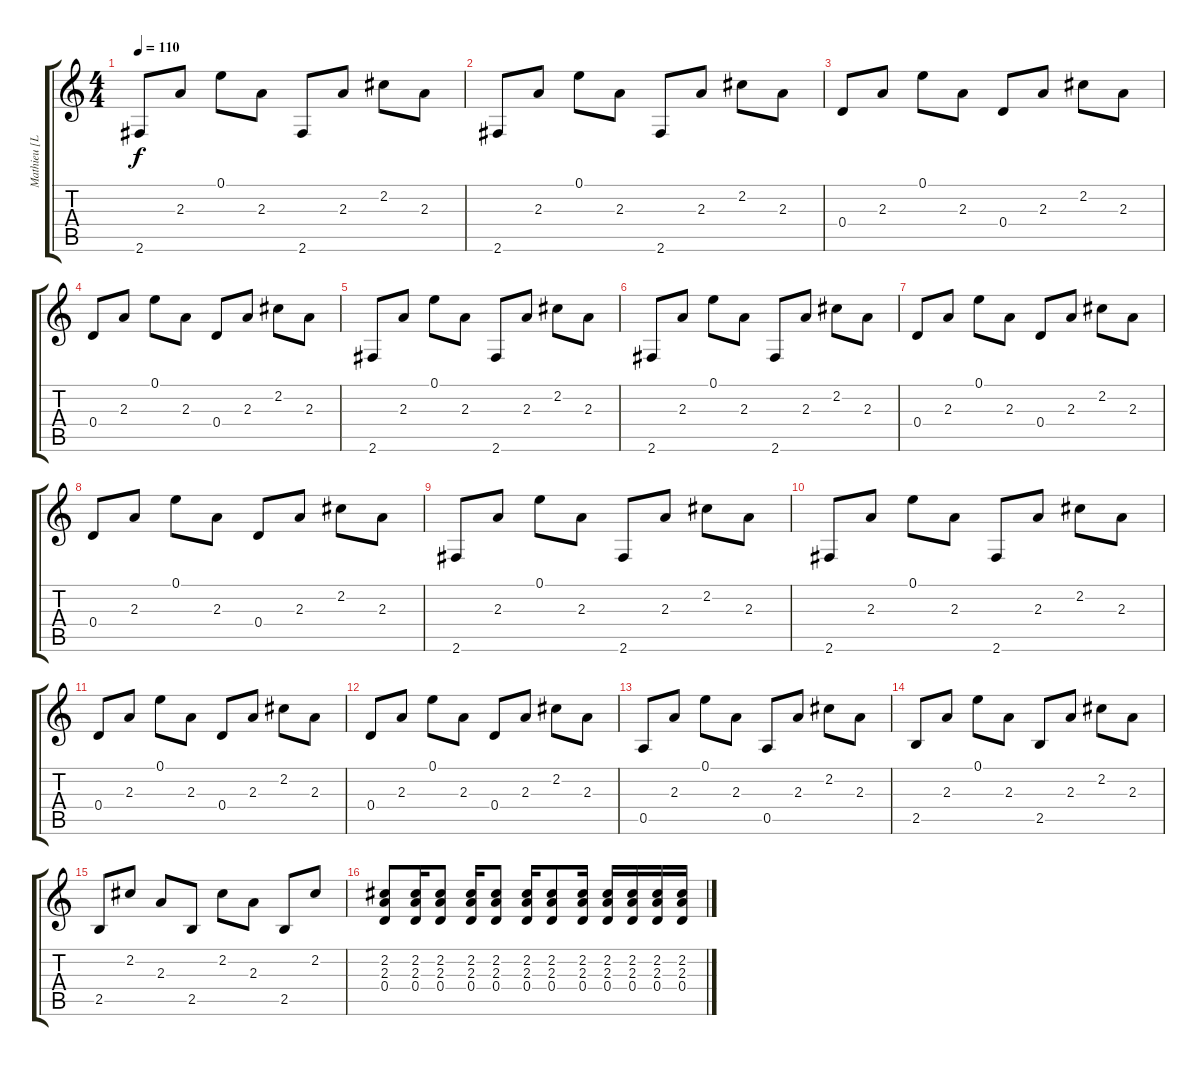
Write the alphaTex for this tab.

\track ("Mathieu [Lead Guitar]" "Mathieu [L") {instrument distortionguitar}
\staff {score tabs}
\tuning (E4 B3 G3 D3 A2 E2) {hide}
\ts (4 4)
\tempo 110
\clef g2
\ks c
2.6.8{dy f} 2.3.8 0.1.8 2.3.8 2.6.8 2.3.8 2.2.8 2.3.8 |
2.6.8 2.3.8 0.1.8 2.3.8 2.6.8 2.3.8 2.2.8 2.3.8 |
0.4.8 2.3.8 0.1.8 2.3.8 0.4.8 2.3.8 2.2.8 2.3.8 |
0.4.8 2.3.8 0.1.8 2.3.8 0.4.8 2.3.8 2.2.8 2.3.8 |
2.6.8 2.3.8 0.1.8 2.3.8 2.6.8 2.3.8 2.2.8 2.3.8 |
2.6.8 2.3.8 0.1.8 2.3.8 2.6.8 2.3.8 2.2.8 2.3.8 |
0.4.8 2.3.8 0.1.8 2.3.8 0.4.8 2.3.8 2.2.8 2.3.8 |
0.4.8 2.3.8 0.1.8 2.3.8 0.4.8 2.3.8 2.2.8 2.3.8 |
2.6.8 2.3.8 0.1.8 2.3.8 2.6.8 2.3.8 2.2.8 2.3.8 |
2.6.8 2.3.8 0.1.8 2.3.8 2.6.8 2.3.8 2.2.8 2.3.8 |
0.4.8 2.3.8 0.1.8 2.3.8 0.4.8 2.3.8 2.2.8 2.3.8 |
0.4.8 2.3.8 0.1.8 2.3.8 0.4.8 2.3.8 2.2.8 2.3.8 |
0.5.8 2.3.8 0.1.8 2.3.8 0.5.8 2.3.8 2.2.8 2.3.8 |
2.5.8 2.3.8 0.1.8 2.3.8 2.5.8 2.3.8 2.2.8 2.3.8 |
2.5.8 2.2.8 2.3.8 2.5.8 2.2.8 2.3.8 2.5.8 2.2.8 |
(2.2 2.3 0.4).8 (2.2 2.3 0.4).16 (2.2 2.3 0.4).8 (2.2 2.3 0.4).16 (2.2 2.3 0.4).8 (2.2 2.3 0.4).16 (2.2 2.3 0.4).8 (2.2 2.3 0.4).16 (2.2 2.3 0.4).16 (2.2 2.3 0.4).16 (2.2 2.3 0.4).16 (2.2 2.3 0.4).16
